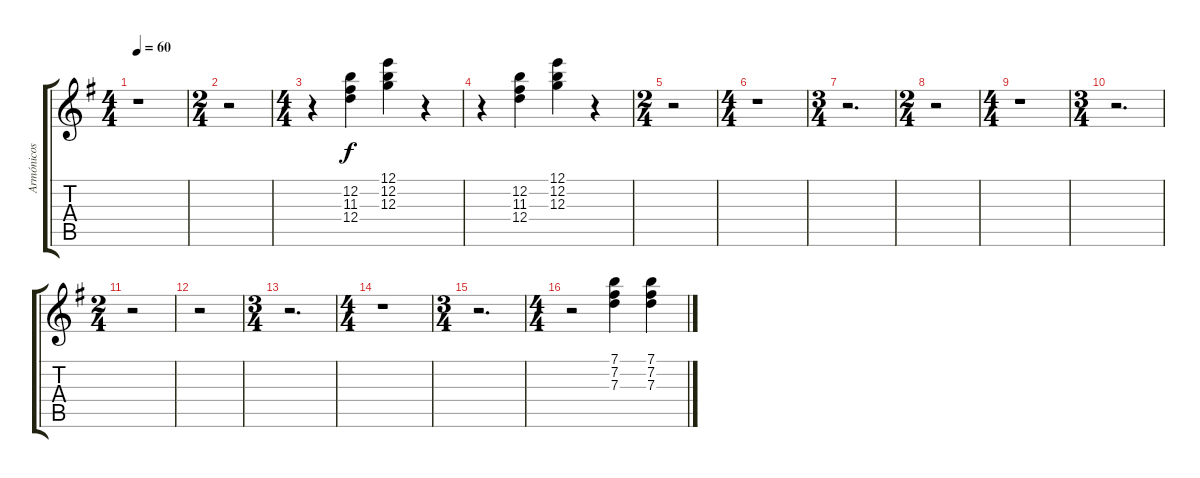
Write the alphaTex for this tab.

\track ("Armónicos" "Armónicos") {instrument guitarharmonics}
\staff {score tabs}
\tuning (E4 B3 G3 D3 A2 E2) {hide}
\ts (4 4)
\tempo 60
\clef g2
\ks g
r.1{dy f} |
\ts (2 4)
r.2 |
\ts (4 4)
r.4 (12.2 11.3 12.4).4 (12.1 12.2 12.3).4 r.4 |
r.4 (12.2 11.3 12.4).4 (12.1 12.2 12.3).4 r.4 |
\ts (2 4)
r.2 |
\ts (4 4)
r.1 |
\ts (3 4)
r.2{d} |
\ts (2 4)
r.2 |
\ts (4 4)
r.1 |
\ts (3 4)
r.2{d} |
\ts (2 4)
r.2 |
r.2 |
\ts (3 4)
r.2{d} |
\ts (4 4)
r.1 |
\ts (3 4)
r.2{d} |
\ts (4 4)
r.2 (7.1 7.2 7.3).4 (7.1 7.2 7.3).4
